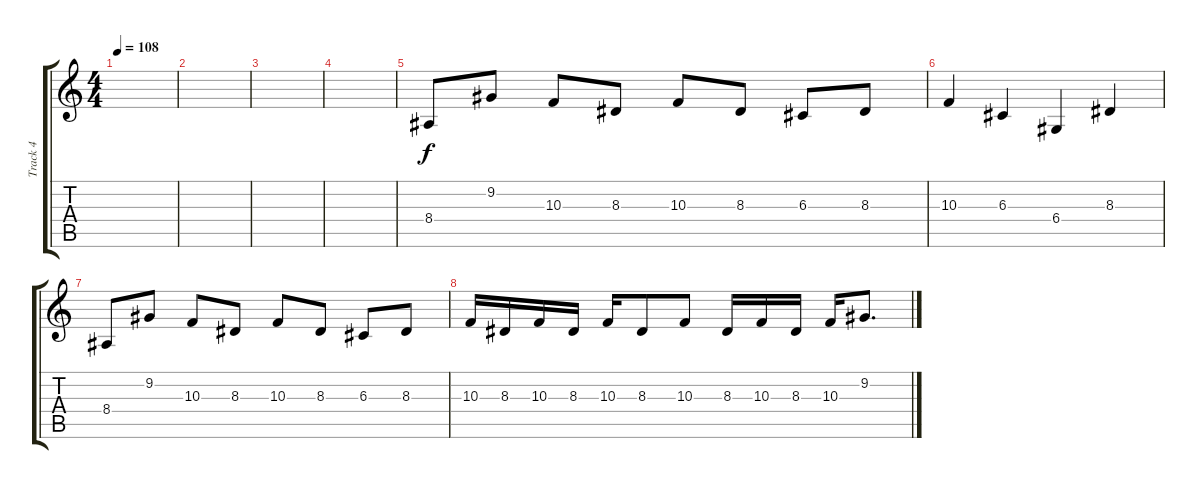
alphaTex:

\track ("Track 4" "Track 4") {instrument lead1square}
\staff {score tabs}
\tuning (E4 B3 G3 D3 A2 E2) {hide}
\ts (4 4)
\tempo 108
\clef g2
\ks c
|
|
|
|
8.4.8 9.2.8 10.3.8 8.3.8 10.3.8 8.3.8 6.3.8 8.3.8 |
10.3.4 6.3.4 6.4.4 8.3.4 |
8.4.8 9.2.8 10.3.8 8.3.8 10.3.8 8.3.8 6.3.8 8.3.8 |
10.3.16 8.3.16 10.3.16 8.3.16 10.3.16 8.3.8 10.3.8 8.3.16 10.3.16 8.3.16 10.3.16 9.2.8{d}
